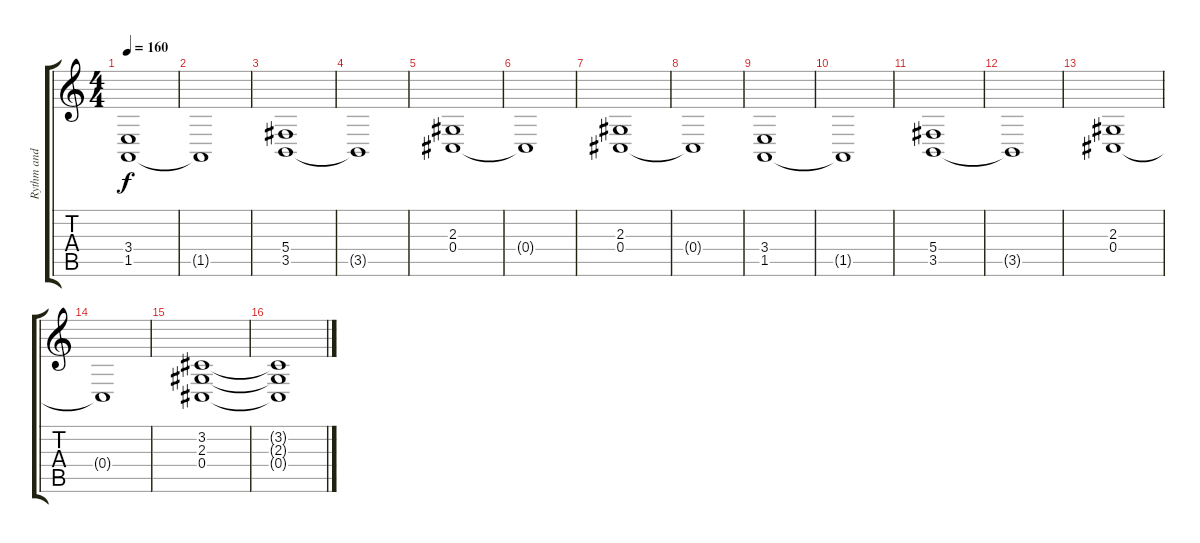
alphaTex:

\track ("Rythm and Harmony (Everton  Andrade)" "Rythm and ") {instrument stringensemble2}
\staff {score tabs}
\tuning (Eb4 Bb3 Gb3 Db3 Ab2 Eb2) {hide}
\ts (4 4)
\tempo 160
\clef g2
\ks c
(3.4 1.5).1{dy f} |
1.5{t}.1 |
(5.4 3.5).1 |
3.5{t}.1 |
(2.3 0.4).1 |
0.4{t}.1 |
(2.3 0.4).1 |
0.4{t}.1 |
(3.4 1.5).1 |
1.5{t}.1 |
(5.4 3.5).1 |
3.5{t}.1 |
(2.3 0.4).1 |
0.4{t}.1 |
(3.2 2.3 0.4).1{volume 16} |
(3.2{t} 2.3{t} 0.4{t}).1
